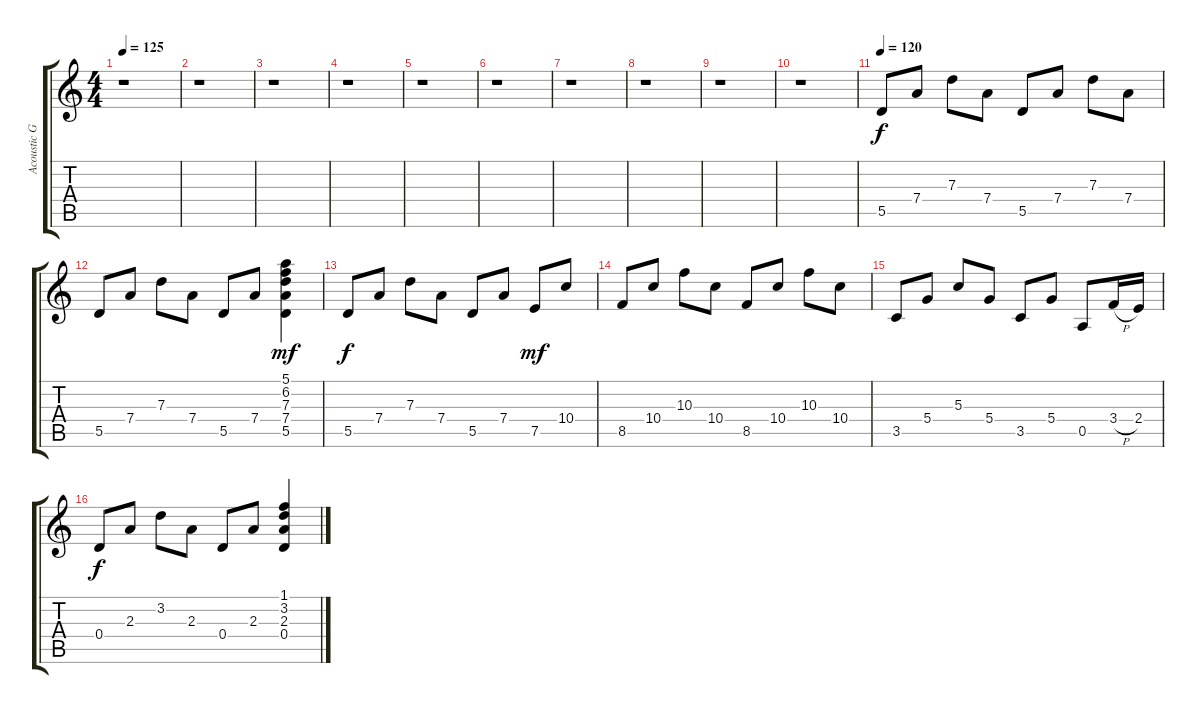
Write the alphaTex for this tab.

\track ("Acoustic Guitar" "Acoustic G") {instrument acousticguitarsteel}
\staff {score tabs}
\tuning (E4 B3 G3 D3 A2 D2) {hide}
\ts (4 4)
\tempo 125
\clef g2
\ks c
r.1{dy f} |
r.1 |
r.1 |
r.1 |
r.1 |
r.1 |
r.1 |
r.1 |
r.1 |
r.1 |
\tempo 120
5.5.8 7.4.8 7.3.8 7.4.8 5.5.8 7.4.8 7.3.8 7.4.8 |
5.5.8 7.4.8 7.3.8 7.4.8 5.5.8 7.4.8 (5.1 6.2 7.3 7.4 5.5).4{dy mf} |
5.5.8{dy f} 7.4.8 7.3.8 7.4.8 5.5.8 7.4.8 7.5.8{dy mf} 10.4.8 |
8.5.8 10.4.8 10.3.8 10.4.8 8.5.8 10.4.8 10.3.8 10.4.8 |
3.5.8 5.4.8 5.3.8 5.4.8 3.5.8 5.4.8 0.5.8 3.4{h}.16 2.4.16 |
0.4.8{dy f} 2.3.8 3.2.8 2.3.8 0.4.8 2.3.8 (1.1 3.2 2.3 0.4).4
